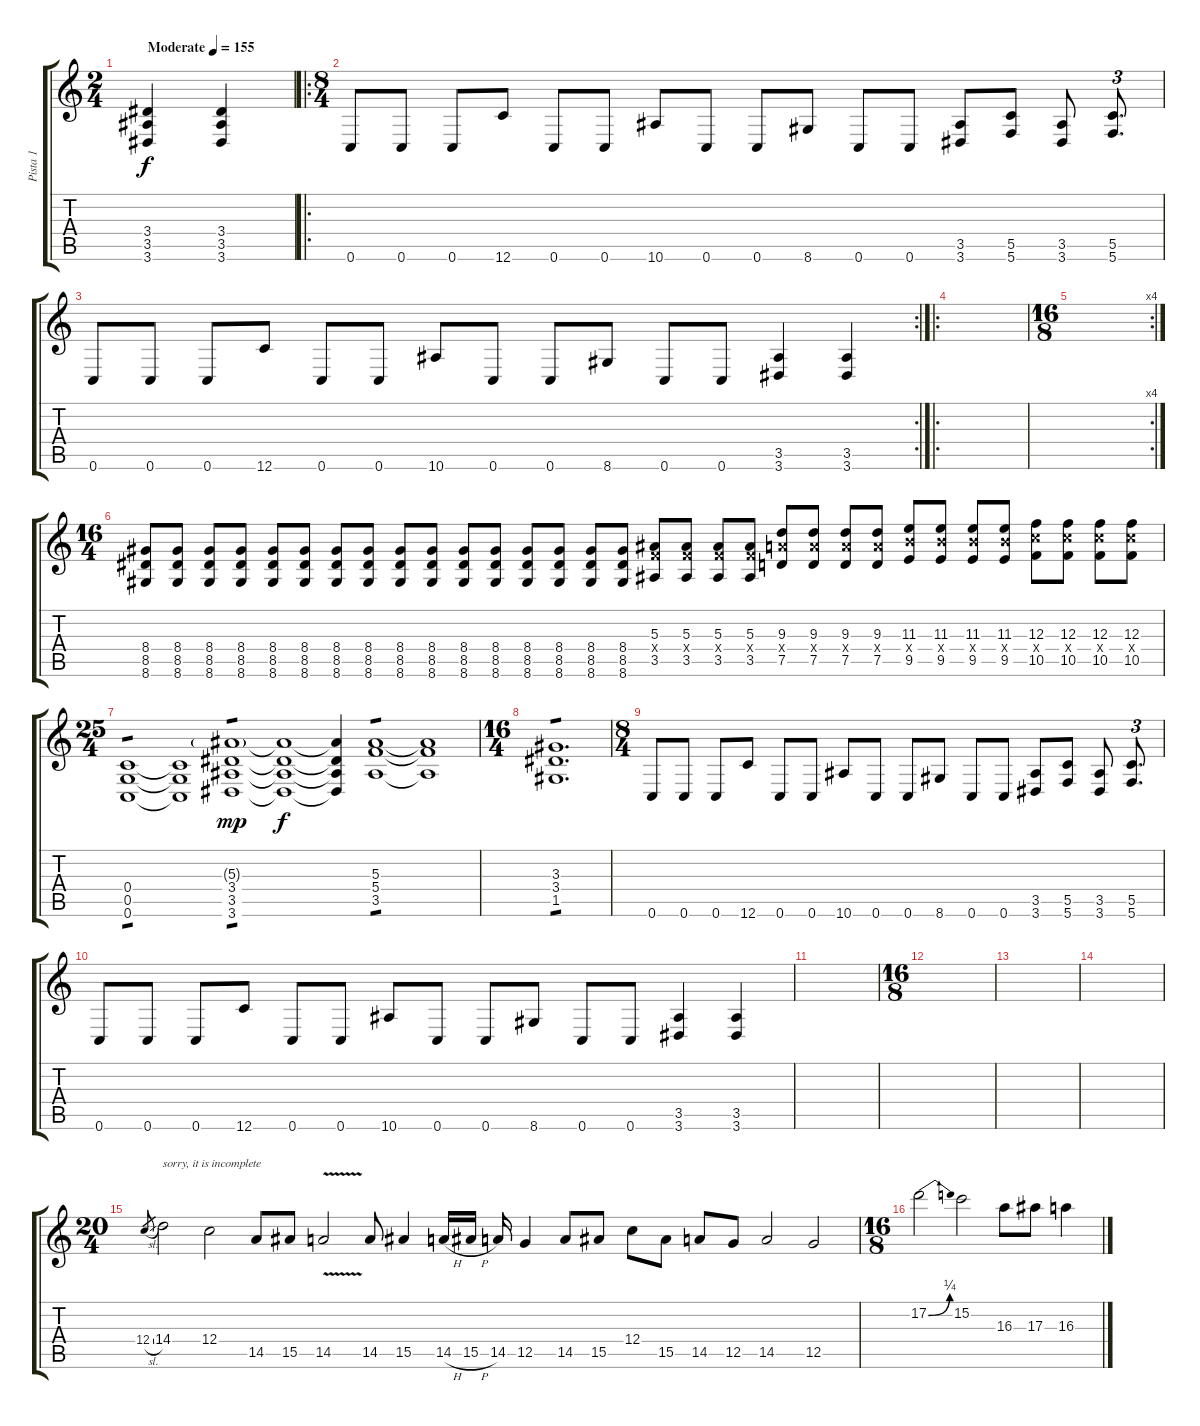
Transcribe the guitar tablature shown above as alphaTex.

\track ("Pista 1" "Pista 1") {instrument distortionguitar}
\staff {score tabs}
\tuning (D4 A3 F3 C3 G2 C2) {hide}
\ts (2 4)
\tempo (155 "Moderate")
\clef g2
\ks c
(3.4 3.5 3.6).4{dy f instrument distortionguitar} (3.4 3.5 3.6).4 |
\ro
\ts (8 4)
0.6.8 0.6.8 0.6.8 12.6.8 0.6.8 0.6.8 10.6.8 0.6.8 0.6.8 8.6.8 0.6.8 0.6.8 (3.5 3.6).8 (5.5 5.6).8 (3.5 3.6).8 (5.5 5.6).8{d tu (3 2)} |
\rc 2
0.6.8 0.6.8 0.6.8 12.6.8 0.6.8 0.6.8 10.6.8 0.6.8 0.6.8 8.6.8 0.6.8 0.6.8 (3.5 3.6).4 (3.5 3.6).4 |
\ro
|
\rc 4
\ts (16 8)
|
\ts (16 4)
(8.4 8.5 8.6).8 (8.4 8.5 8.6).8 (8.4 8.5 8.6).8 (8.4 8.5 8.6).8 (8.4 8.5 8.6).8 (8.4 8.5 8.6).8 (8.4 8.5 8.6).8 (8.4 8.5 8.6).8 (8.4 8.5 8.6).8 (8.4 8.5 8.6).8 (8.4 8.5 8.6).8 (8.4 8.5 8.6).8 (8.4 8.5 8.6).8 (8.4 8.5 8.6).8 (8.4 8.5 8.6).8 (8.4 8.5 8.6).8 (5.3 5.4{x} 3.5).8 (5.3 5.4{x} 3.5).8 (5.3 5.4{x} 3.5).8 (5.3 5.4{x} 3.5).8 (9.3 9.4{x} 7.5).8 (9.3 9.4{x} 7.5).8 (9.3 9.4{x} 7.5).8 (9.3 9.4{x} 7.5).8 (11.3 11.4{x} 9.5).8 (11.3 11.4{x} 9.5).8 (11.3 11.4{x} 9.5).8 (11.3 11.4{x} 9.5).8 (12.3 12.4{x} 10.5).8 (12.3 12.4{x} 10.5).8 (12.3 12.4{x} 10.5).8 (12.3 12.4{x} 10.5).8 |
\ts (25 4)
(0.4 0.5 0.6).1{tp 1} (0.4{t} 0.5{t} 0.6{t}).1 (5.3{g} 3.4 3.5 3.6).1{tp 1 dy mp} (5.3{t} 3.4{t} 3.5{t} 3.6{t}).1{dy f} (5.3{t} 3.4{t} 3.5{t} 3.6{t}).4 (5.3 5.4 3.5).1{tp 1} (5.3{t} 5.4{t} 3.5{t}).1 |
\ts (16 4)
(3.3 3.4 1.5).1{d tp 1} |
\ts (8 4)
0.6.8 0.6.8 0.6.8 12.6.8 0.6.8 0.6.8 10.6.8 0.6.8 0.6.8 8.6.8 0.6.8 0.6.8 (3.5 3.6).8 (5.5 5.6).8 (3.5 3.6).8 (5.5 5.6).8{d tu (3 2)} |
0.6.8 0.6.8 0.6.8 12.6.8 0.6.8 0.6.8 10.6.8 0.6.8 0.6.8 8.6.8 0.6.8 0.6.8 (3.5 3.6).4 (3.5 3.6).4 |
|
\ts (16 8)
|
|
|
\ts (20 4)
12.4{sl}.8{gr} 14.4.2{txt "sorry, it is incomplete"} 12.4.2 14.5.8 15.5.8 14.5{v}.2 14.5.8 15.5.4 14.5{h}.16 15.5{h}.16 14.5.16 12.5.4 14.5.8 15.5.8 12.4.8 15.5.8 14.5.8 12.5.8 14.5.2 12.5.2 |
\ts (16 8)
17.2{be (bend 0 0 60 1)}.2 15.2.2 16.3.8 17.3.8 16.3.4
